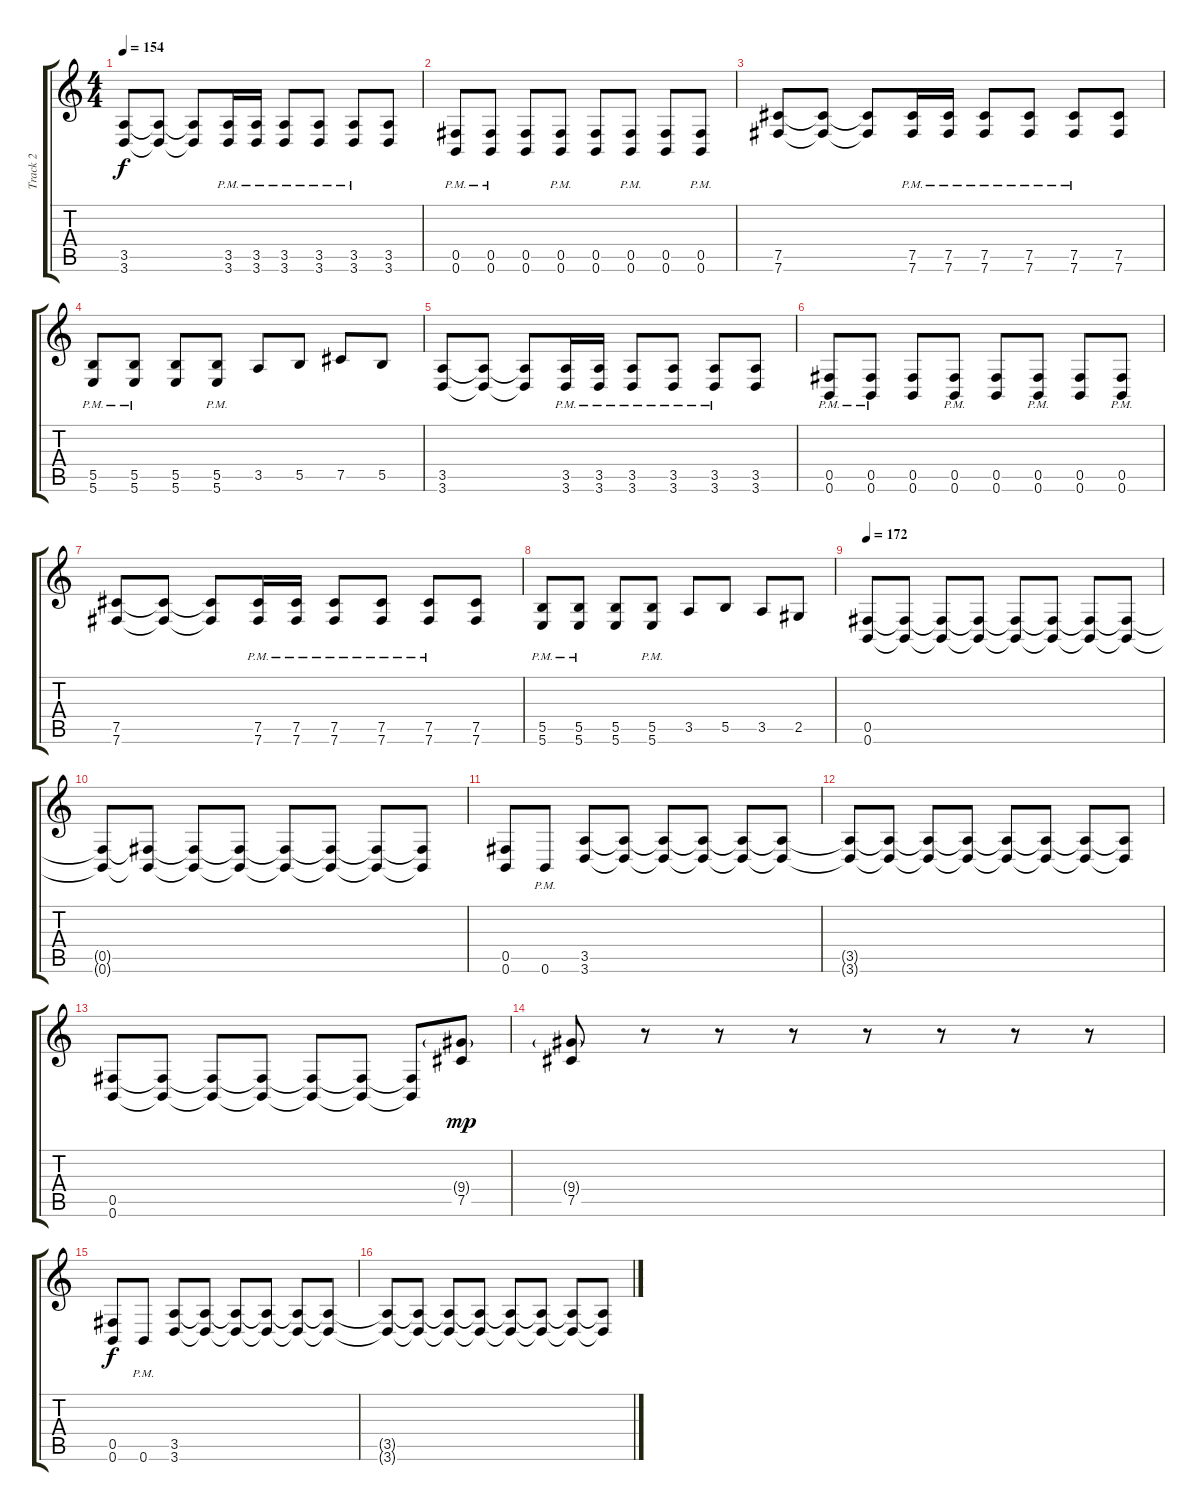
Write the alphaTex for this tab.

\track ("Track 2" "Track 2") {instrument distortionguitar}
\staff {score tabs}
\tuning (Db4 Ab3 E3 B2 Gb2 B1) {hide}
\ts (4 4)
\tempo 154
\clef g2
\ks c
(3.5 3.6).8{dy f} (3.5{t} 3.6{t}).8 (3.5{t} 3.6{t}).8 (3.5{pm} 3.6{pm}).16 (3.5{pm} 3.6{pm}).16 (3.5{pm} 3.6{pm}).8 (3.5{pm} 3.6{pm}).8 (3.5{pm} 3.6{pm}).8 (3.5 3.6).8 |
(0.5{pm} 0.6{pm}).8 (0.5{pm} 0.6{pm}).8 (0.5 0.6).8 (0.5{pm} 0.6{pm}).8 (0.5 0.6).8 (0.5{pm} 0.6{pm}).8 (0.5 0.6).8 (0.5{pm} 0.6{pm}).8 |
(7.5 7.6).8 (7.5{t} 7.6{t}).8 (7.5{t} 7.6{t}).8 (7.5{pm} 7.6{pm}).16 (7.5{pm} 7.6{pm}).16 (7.5{pm} 7.6{pm}).8 (7.5{pm} 7.6{pm}).8 (7.5{pm} 7.6{pm}).8 (7.5 7.6).8 |
(5.5{pm} 5.6{pm}).8 (5.5{pm} 5.6{pm}).8 (5.5 5.6).8 (5.5{pm} 5.6{pm}).8 3.5.8 5.5.8 7.5.8 5.5.8 |
(3.5 3.6).8 (3.5{t} 3.6{t}).8 (3.5{t} 3.6{t}).8 (3.5{pm} 3.6{pm}).16 (3.5{pm} 3.6{pm}).16 (3.5{pm} 3.6{pm}).8 (3.5{pm} 3.6{pm}).8 (3.5{pm} 3.6{pm}).8 (3.5 3.6).8 |
(0.5{pm} 0.6{pm}).8 (0.5{pm} 0.6{pm}).8 (0.5 0.6).8 (0.5{pm} 0.6{pm}).8 (0.5 0.6).8 (0.5{pm} 0.6{pm}).8 (0.5 0.6).8 (0.5{pm} 0.6{pm}).8 |
(7.5 7.6).8 (7.5{t} 7.6{t}).8 (7.5{t} 7.6{t}).8 (7.5{pm} 7.6{pm}).16 (7.5{pm} 7.6{pm}).16 (7.5{pm} 7.6{pm}).8 (7.5{pm} 7.6{pm}).8 (7.5{pm} 7.6{pm}).8 (7.5 7.6).8 |
(5.5{pm} 5.6{pm}).8 (5.5{pm} 5.6{pm}).8 (5.5 5.6).8 (5.5{pm} 5.6{pm}).8 3.5.8 5.5.8 3.5.8 2.5.8 |
\tempo 172
(0.5 0.6).8 (0.5{t} 0.6{t}).8 (0.5{t} 0.6{t}).8 (0.5{t} 0.6{t}).8 (0.5{t} 0.6{t}).8 (0.5{t} 0.6{t}).8 (0.5{t} 0.6{t}).8 (0.5{t} 0.6{t}).8 |
(0.5{t} 0.6{t}).8 (0.5{t} 0.6{t}).8 (0.5{t} 0.6{t}).8 (0.5{t} 0.6{t}).8 (0.5{t} 0.6{t}).8 (0.5{t} 0.6{t}).8 (0.5{t} 0.6{t}).8 (0.5{t} 0.6{t}).8 |
(0.5 0.6).8 0.6{pm}.8 (3.5 3.6).8 (3.5{t} 3.6{t}).8 (3.5{t} 3.6{t}).8 (3.5{t} 3.6{t}).8 (3.5{t} 3.6{t}).8 (3.5{t} 3.6{t}).8 |
(3.5{t} 3.6{t}).8 (3.5{t} 3.6{t}).8 (3.5{t} 3.6{t}).8 (3.5{t} 3.6{t}).8 (3.5{t} 3.6{t}).8 (3.5{t} 3.6{t}).8 (3.5{t} 3.6{t}).8 (3.5{t} 3.6{t}).8 |
(0.5 0.6).8 (0.5{t} 0.6{t}).8 (0.5{t} 0.6{t}).8 (0.5{t} 0.6{t}).8 (0.5{t} 0.6{t}).8 (0.5{t} 0.6{t}).8 (0.5{t} 0.6{t}).8 (9.4{g} 7.5).8{dy mp} |
(9.4{g} 7.5).8 r.8 r.8 r.8 r.8 r.8 r.8 r.8 |
(0.5 0.6).8{dy f} 0.6{pm}.8 (3.5 3.6).8 (3.5{t} 3.6{t}).8 (3.5{t} 3.6{t}).8 (3.5{t} 3.6{t}).8 (3.5{t} 3.6{t}).8 (3.5{t} 3.6{t}).8 |
(3.5{t} 3.6{t}).8 (3.5{t} 3.6{t}).8 (3.5{t} 3.6{t}).8 (3.5{t} 3.6{t}).8 (3.5{t} 3.6{t}).8 (3.5{t} 3.6{t}).8 (3.5{t} 3.6{t}).8 (3.5{t} 3.6{t}).8
